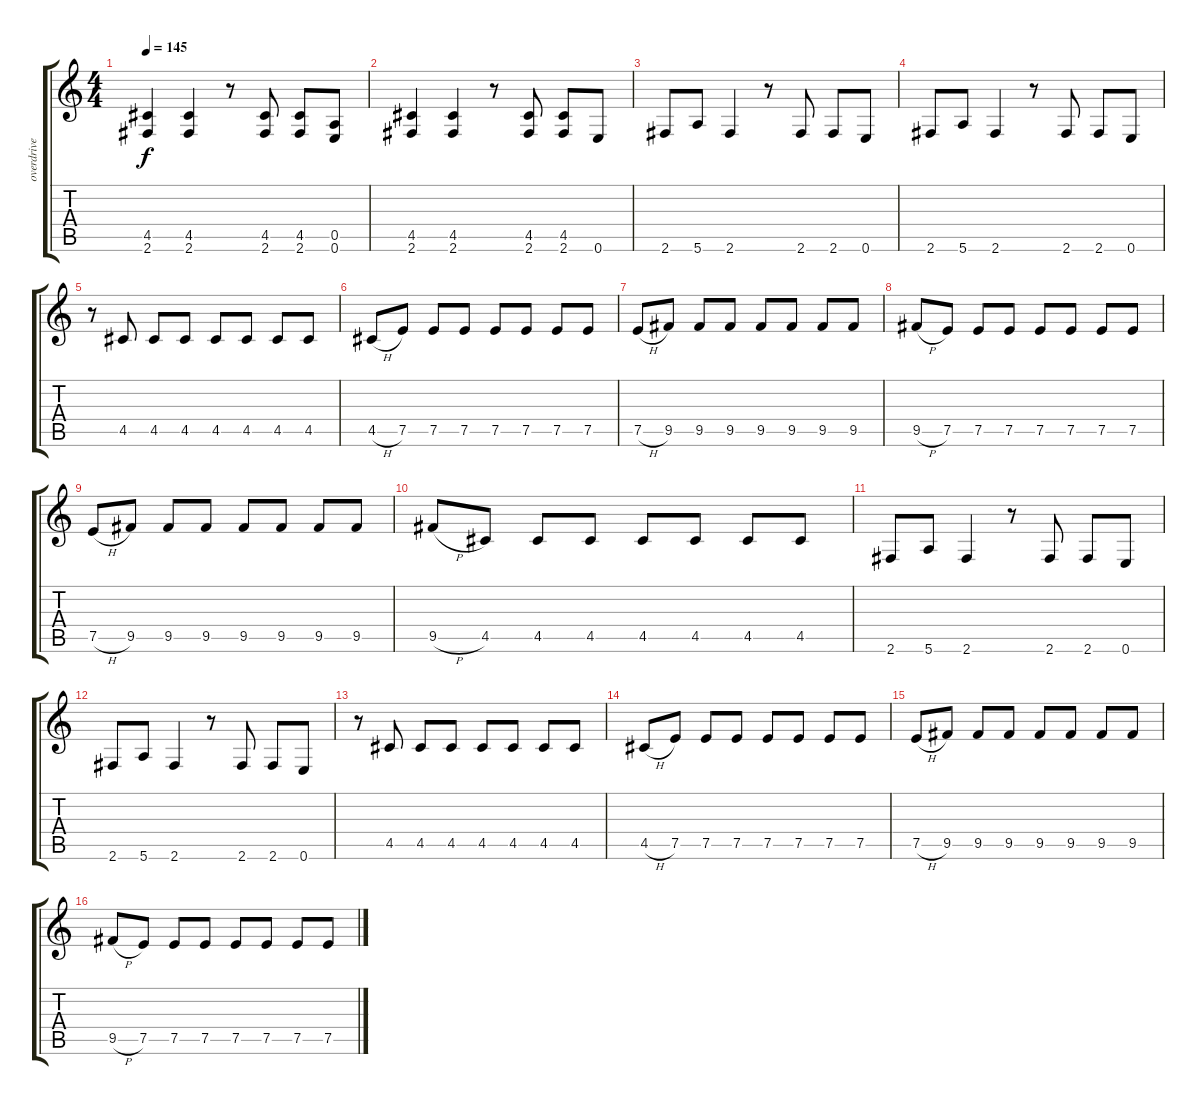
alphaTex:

\track (" overdrive guitar" " overdrive") {instrument overdrivenguitar}
\staff {score tabs}
\tuning (E4 B3 G3 D3 A2 E2) {hide}
\ts (4 4)
\tempo 145
\clef g2
\ks c
(4.5 2.6).4{dy f instrument overdrivenguitar} (4.5 2.6).4 r.8 (4.5 2.6).8 (4.5 2.6).8 (0.5 0.6).8 |
(4.5 2.6).4 (4.5 2.6).4 r.8 (4.5 2.6).8 (4.5 2.6).8 0.6.8 |
2.6.8 5.6.8 2.6.4 r.8 2.6.8 2.6.8 0.6.8 |
2.6.8 5.6.8 2.6.4 r.8 2.6.8 2.6.8 0.6.8 |
r.8 4.5.8 4.5.8 4.5.8 4.5.8 4.5.8 4.5.8 4.5.8 |
4.5{h}.8 7.5.8 7.5.8 7.5.8 7.5.8 7.5.8 7.5.8 7.5.8 |
7.5{h}.8 9.5.8 9.5.8 9.5.8 9.5.8 9.5.8 9.5.8 9.5.8 |
9.5{h}.8 7.5.8 7.5.8 7.5.8 7.5.8 7.5.8 7.5.8 7.5.8 |
7.5{h}.8 9.5.8 9.5.8 9.5.8 9.5.8 9.5.8 9.5.8 9.5.8 |
9.5{h}.8 4.5.8 4.5.8 4.5.8 4.5.8 4.5.8 4.5.8 4.5.8 |
2.6.8 5.6.8 2.6.4 r.8 2.6.8 2.6.8 0.6.8 |
2.6.8 5.6.8 2.6.4 r.8 2.6.8 2.6.8 0.6.8 |
r.8 4.5.8 4.5.8 4.5.8 4.5.8 4.5.8 4.5.8 4.5.8 |
4.5{h}.8 7.5.8 7.5.8 7.5.8 7.5.8 7.5.8 7.5.8 7.5.8 |
7.5{h}.8 9.5.8 9.5.8 9.5.8 9.5.8 9.5.8 9.5.8 9.5.8 |
9.5{h}.8 7.5.8 7.5.8 7.5.8 7.5.8 7.5.8 7.5.8 7.5.8
